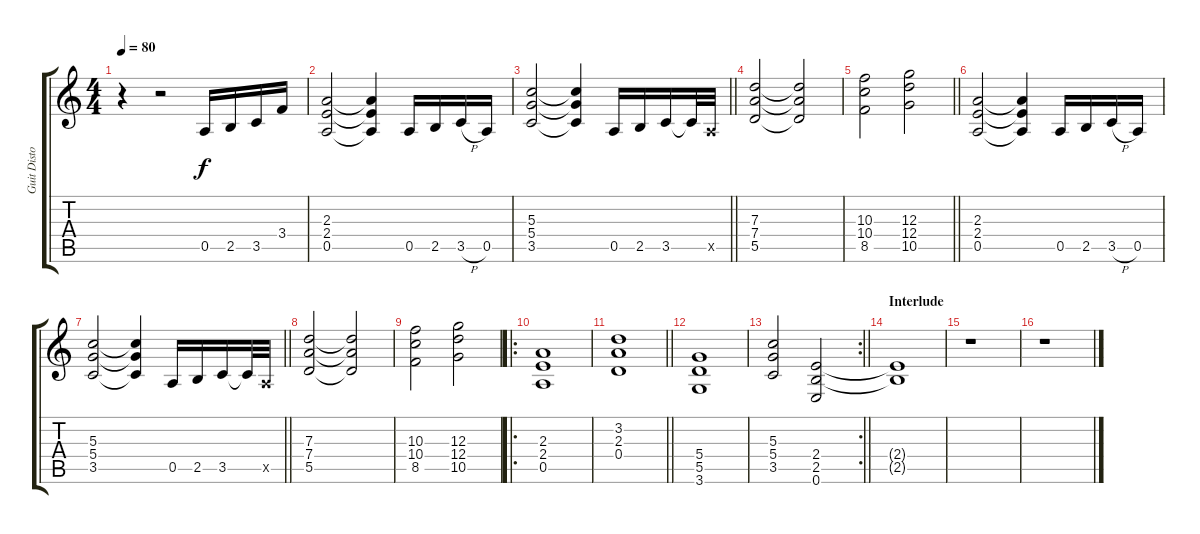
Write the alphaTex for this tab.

\track ("Guit Disto" "Guit Disto") {instrument distortionguitar}
\staff {score tabs}
\tuning (E4 B3 G3 D3 A2 E2) {hide}
\ts (4 4)
\tempo 80
\clef g2
\ks c
r.4{dy f} r.2 0.5.16 2.5.16 3.5.16 3.4.16 |
(2.3 2.4 0.5).2 (2.3{t} 2.4{t} 0.5{t}).4 0.5.16 2.5.16 3.5{h}.16 0.5.16 |
\barLineRight lightlight
(5.3 5.4 3.5).2 (5.3{t} 5.4{t} 3.5{t}).4 0.5.16 2.5.16 3.5.16 3.5{t}.32 0.5{x}.32 |
(7.3 7.4 5.5).2 (7.3{t} 7.4{t} 5.5{t}).2 |
\barLineRight lightlight
(10.3 10.4 8.5).2 (12.3 12.4 10.5).2 |
(2.3 2.4 0.5).2 (2.3{t} 2.4{t} 0.5{t}).4 0.5.16 2.5.16 3.5{h}.16 0.5.16 |
\barLineRight lightlight
(5.3 5.4 3.5).2 (5.3{t} 5.4{t} 3.5{t}).4 0.5.16 2.5.16 3.5.16 3.5{t}.32 0.5{x}.32 |
(7.3 7.4 5.5).2 (7.3{t} 7.4{t} 5.5{t}).2 |
(10.3 10.4 8.5).2 (12.3 12.4 10.5).2 |
\ro
(2.3 2.4 0.5).1 |
\barLineRight lightlight
(3.2 2.3 0.4).1 |
(5.4 5.5 3.6).1 |
\rc 2
\barLineRight lightlight
(5.3 5.4 3.5).2 (2.4 2.5 0.6).2 |
\section ("" "Interlude")
(2.4{t} 2.5{t}).1{volume 7} |
r.1{volume 12} |
r.1
